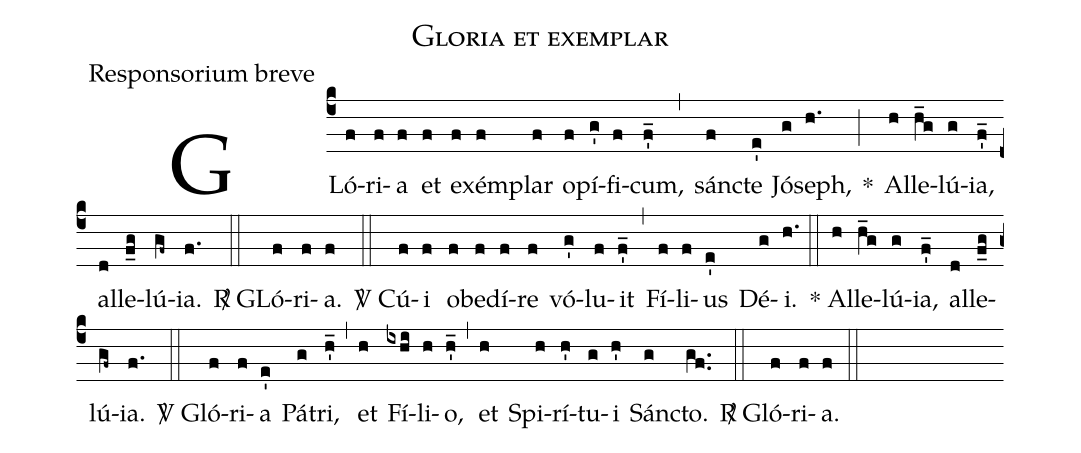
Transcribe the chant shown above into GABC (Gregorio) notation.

name:Gloria et exemplar;
office-part:Responsorium breve;
%%
(c4)GLó(f)ri(f)a(f) et(f) ex(f)ém(f)plar(f) o(f)pí(g')fi(f)cum,(f'_) (,) sán(f)cte(e') Jó(g)seph,(h.) *(;)
Al(h)le(h_g)lú(g)ia,(f'_) al(d)le(f_g)lú(gf~)ia.(f.) (::)
<sp>R/</sp>~GLó(f)ri(f)a.(f) (::)
<sp>V/</sp>~Cú(f)i(f) o(f)be(f)dí(f)re(f) vó(g')lu(f)it(f'_) (,) Fí(f)li(f)us(e') Dé(g)i.(h.) (::)
*~Al(h)le(h_g)lú(g)ia,(f'_) al(d)le(f_g)lú(gf~)ia.(f.) (::)
<sp>V/</sp>~Gló(f)ri(f)a(e') Pá(g)tri,(h'_) (,) et(h) Fí(ixhi)li(h)o,(h'_) (,) et(h) Spi(h)rí(h')tu(g)i(h') Sán(g)cto.(gf..) (::)
<sp>R/</sp>~Gló(f)ri(f)a.(f) (::)
